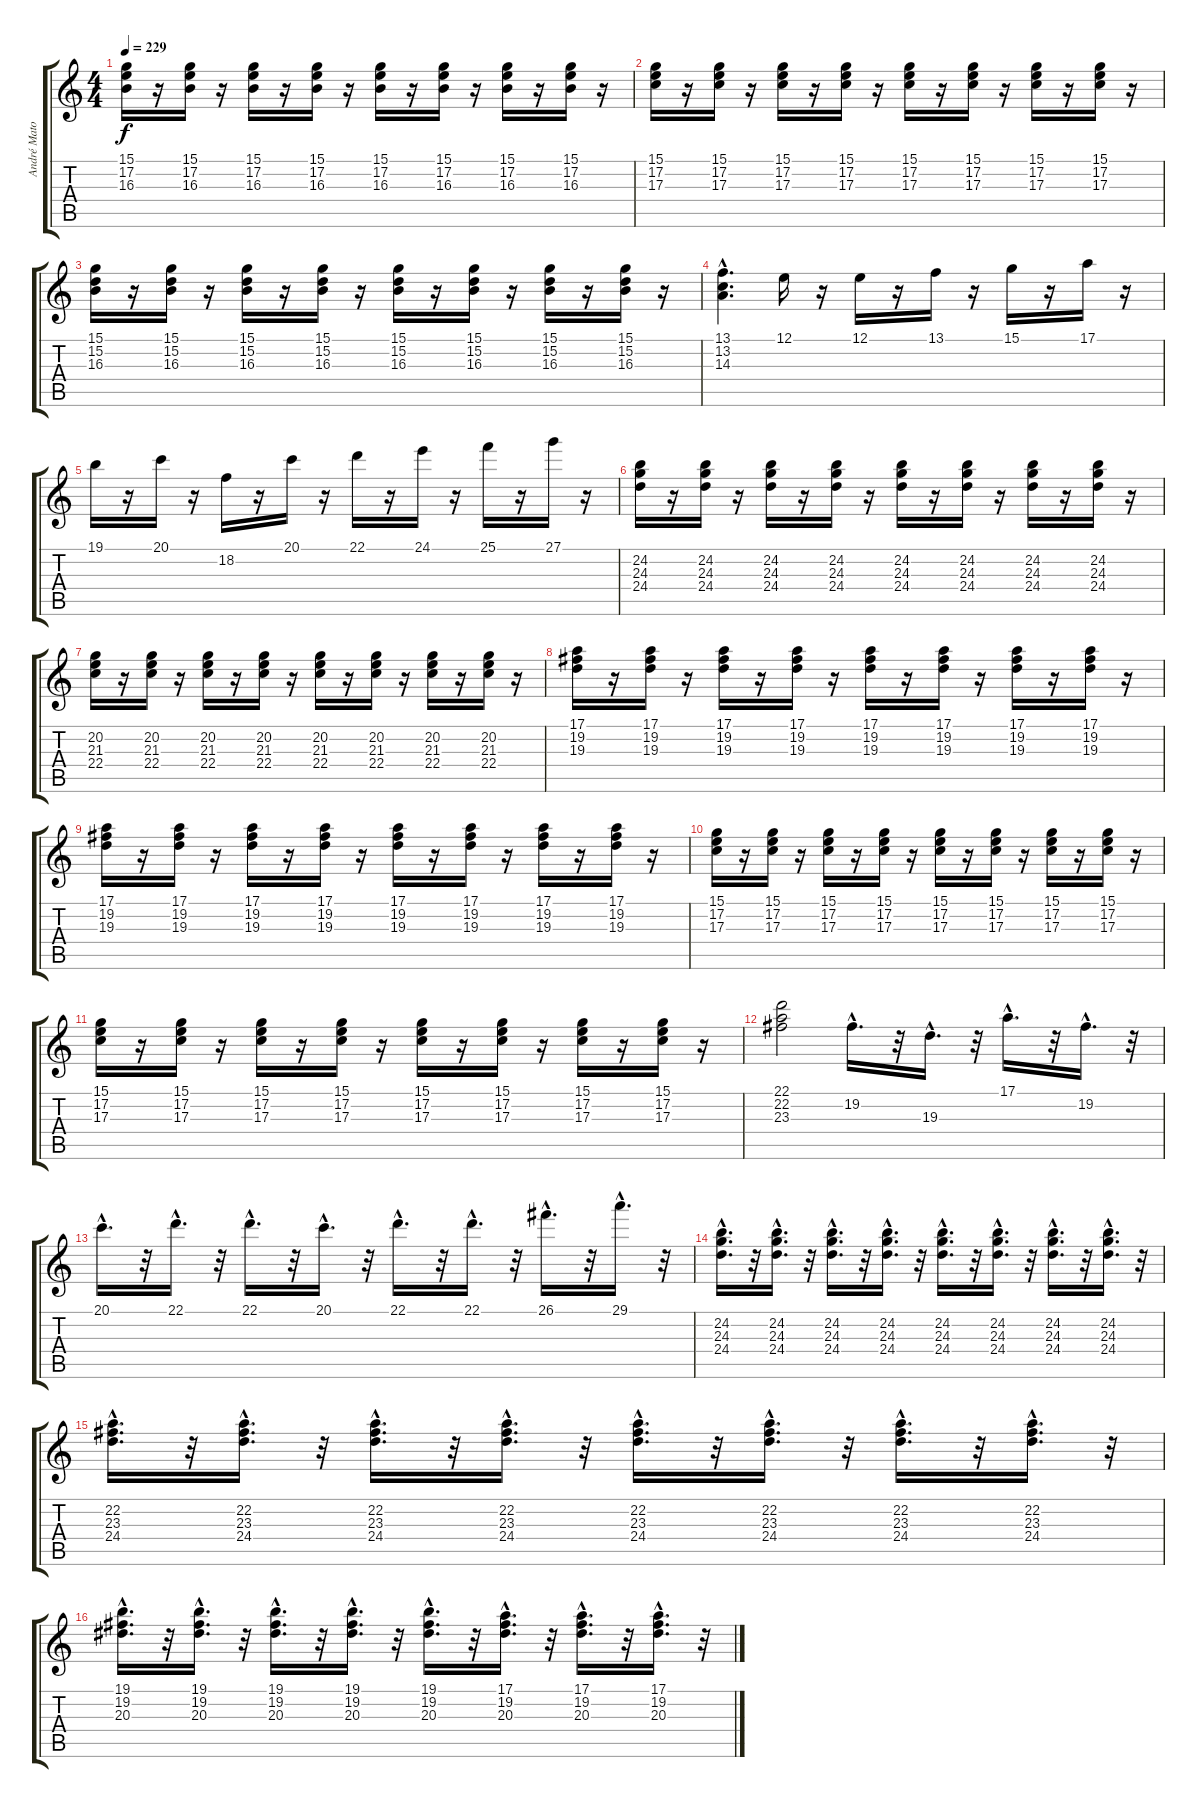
\track ("André Matos (tecl)" "André Mato") {instrument stringensemble1}
\staff {score tabs}
\tuning (E4 B3 G3 D3 A2 E2) {hide}
\ts (4 4)
\tempo 229
\clef g2
\ks c
(15.1 17.2 16.3).16{dy f} r.16 (15.1 17.2 16.3).16 r.16 (15.1 17.2 16.3).16 r.16 (15.1 17.2 16.3).16 r.16 (15.1 17.2 16.3).16 r.16 (15.1 17.2 16.3).16 r.16 (15.1 17.2 16.3).16 r.16 (15.1 17.2 16.3).16 r.16 |
(15.1 17.2 17.3).16 r.16 (15.1 17.2 17.3).16 r.16 (15.1 17.2 17.3).16 r.16 (15.1 17.2 17.3).16 r.16 (15.1 17.2 17.3).16 r.16 (15.1 17.2 17.3).16 r.16 (15.1 17.2 17.3).16 r.16 (15.1 17.2 17.3).16 r.16 |
(15.1 15.2 16.3).16 r.16 (15.1 15.2 16.3).16 r.16 (15.1 15.2 16.3).16 r.16 (15.1 15.2 16.3).16 r.16 (15.1 15.2 16.3).16 r.16 (15.1 15.2 16.3).16 r.16 (15.1 15.2 16.3).16 r.16 (15.1 15.2 16.3).16 r.16 |
(13.1{hac} 13.2{hac} 14.3{hac}).4{d} 12.1.16 r.16 12.1.16 r.16 13.1.16 r.16 15.1.16 r.16 17.1.16 r.16 |
19.1.16 r.16 20.1.16 r.16 18.2.16 r.16 20.1.16 r.16 22.1.16 r.16 24.1.16 r.16 25.1.16 r.16 27.1.16 r.16 |
(24.2 24.3 24.4).16 r.16 (24.2 24.3 24.4).16 r.16 (24.2 24.3 24.4).16 r.16 (24.2 24.3 24.4).16 r.16 (24.2 24.3 24.4).16 r.16 (24.2 24.3 24.4).16 r.16 (24.2 24.3 24.4).16 r.16 (24.2 24.3 24.4).16 r.16 |
(20.2 21.3 22.4).16 r.16 (20.2 21.3 22.4).16 r.16 (20.2 21.3 22.4).16 r.16 (20.2 21.3 22.4).16 r.16 (20.2 21.3 22.4).16 r.16 (20.2 21.3 22.4).16 r.16 (20.2 21.3 22.4).16 r.16 (20.2 21.3 22.4).16 r.16 |
(17.1 19.2 19.3).16 r.16 (17.1 19.2 19.3).16 r.16 (17.1 19.2 19.3).16 r.16 (17.1 19.2 19.3).16 r.16 (17.1 19.2 19.3).16 r.16 (17.1 19.2 19.3).16 r.16 (17.1 19.2 19.3).16 r.16 (17.1 19.2 19.3).16 r.16 |
(17.1 19.2 19.3).16 r.16 (17.1 19.2 19.3).16 r.16 (17.1 19.2 19.3).16 r.16 (17.1 19.2 19.3).16 r.16 (17.1 19.2 19.3).16 r.16 (17.1 19.2 19.3).16 r.16 (17.1 19.2 19.3).16 r.16 (17.1 19.2 19.3).16 r.16 |
(15.1 17.2 17.3).16 r.16 (15.1 17.2 17.3).16 r.16 (15.1 17.2 17.3).16 r.16 (15.1 17.2 17.3).16 r.16 (15.1 17.2 17.3).16 r.16 (15.1 17.2 17.3).16 r.16 (15.1 17.2 17.3).16 r.16 (15.1 17.2 17.3).16 r.16 |
(15.1 17.2 17.3).16 r.16 (15.1 17.2 17.3).16 r.16 (15.1 17.2 17.3).16 r.16 (15.1 17.2 17.3).16 r.16 (15.1 17.2 17.3).16 r.16 (15.1 17.2 17.3).16 r.16 (15.1 17.2 17.3).16 r.16 (15.1 17.2 17.3).16 r.16 |
(22.1 22.2 23.3).2 19.2{hac}.16{d} r.32 19.3{hac}.16{d} r.32 17.1{hac}.16{d} r.32 19.2{hac}.16{d} r.32 |
20.1{hac}.16{d} r.32 22.1{hac}.16{d} r.32 22.1{hac}.16{d} r.32 20.1{hac}.16{d} r.32 22.1{hac}.16{d} r.32 22.1{hac}.16{d} r.32 26.1{hac}.16{d} r.32 29.1{hac}.16{d} r.32 |
(24.2{hac} 24.3{hac} 24.4{hac}).16{d} r.32 (24.2{hac} 24.3{hac} 24.4{hac}).16{d} r.32 (24.2{hac} 24.3{hac} 24.4{hac}).16{d} r.32 (24.2{hac} 24.3{hac} 24.4{hac}).16{d} r.32 (24.2{hac} 24.3{hac} 24.4{hac}).16{d} r.32 (24.2{hac} 24.3{hac} 24.4{hac}).16{d} r.32 (24.2{hac} 24.3{hac} 24.4{hac}).16{d} r.32 (24.2{hac} 24.3{hac} 24.4{hac}).16{d} r.32 |
(22.2{hac} 23.3{hac} 24.4{hac}).16{d} r.32 (22.2{hac} 23.3{hac} 24.4{hac}).16{d} r.32 (22.2{hac} 23.3{hac} 24.4{hac}).16{d} r.32 (22.2{hac} 23.3{hac} 24.4{hac}).16{d} r.32 (22.2{hac} 23.3{hac} 24.4{hac}).16{d} r.32 (22.2{hac} 23.3{hac} 24.4{hac}).16{d} r.32 (22.2{hac} 23.3{hac} 24.4{hac}).16{d} r.32 (22.2{hac} 23.3{hac} 24.4{hac}).16{d} r.32 |
(19.1{hac} 19.2{hac} 20.3{hac}).16{d} r.32 (19.1{hac} 19.2{hac} 20.3{hac}).16{d} r.32 (19.1{hac} 19.2{hac} 20.3{hac}).16{d} r.32 (19.1{hac} 19.2{hac} 20.3{hac}).16{d} r.32 (19.1{hac} 19.2{hac} 20.3{hac}).16{d} r.32 (17.1{hac} 19.2{hac} 20.3{hac}).16{d} r.32 (17.1{hac} 19.2{hac} 20.3{hac}).16{d} r.32 (17.1{hac} 19.2{hac} 20.3{hac}).16{d} r.32
